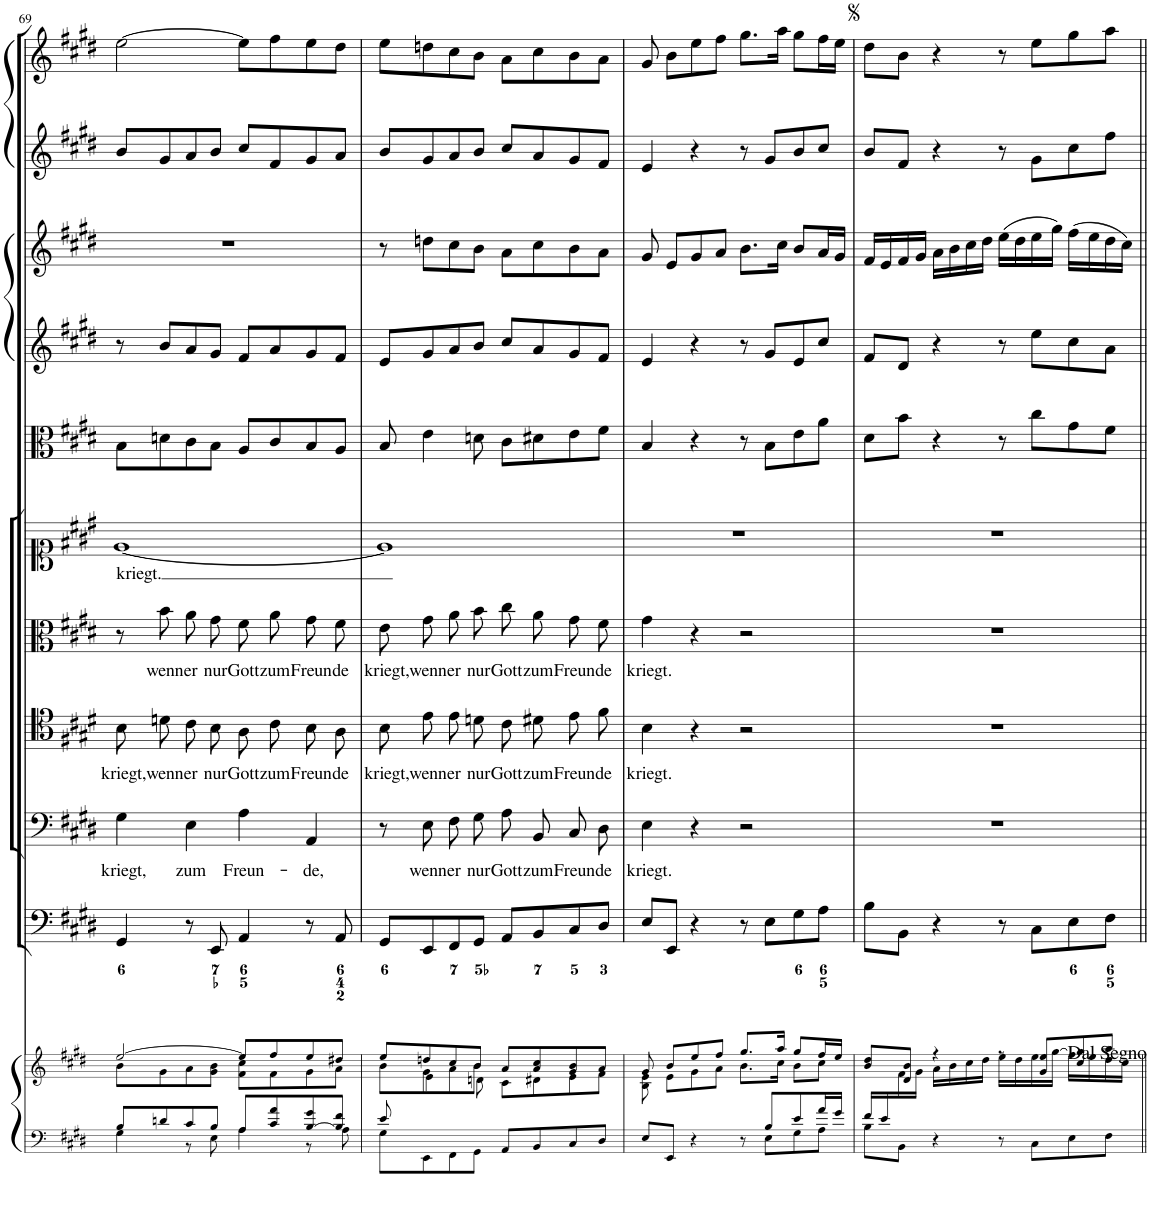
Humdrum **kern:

**kern	**kern	**kern	**kern	**text	**kern	**text	**kern	**text	**kern	**text	**kern	**kern	**kern	**kern	**kern
*part11	*part11	*part10	*part9	*part9	*part8	*part8	*part7	*part7	*part6	*part6	*part5	*part4	*part3	*part2	*part1
*staff12	*staff11	*staff10	*staff9	*staff9	*staff8	*staff8	*staff7	*staff7	*staff6	*staff6	*staff5	*staff4	*staff3	*staff2	*staff1
*I"Piano reduction	*	*I"Continuo	*I"Basso	*	*I"Tenore	*	*I"Alto	*	*I"Soprano	*	*I"Viola	*I"Violino II	*I"Violino I	*I"Oboe d'amore II	*I"Oboe d'amore I
*I'Pno	*	*	*	*	*	*	*	*	*	*	*I'Vla	*I'Vln	*I'Vln	*I'Ob	*I'Ob
!!LO:PB:g=z
*clefF4	*clefG2	*clefF4	*clefF4	*	*clefC4	*	*clefC3	*	*clefC1	*	*clefC3	*clefG2	*clefG2	*clefG2	*clefG2
*k[f#c#g#d#]	*k[f#c#g#d#]	*k[f#c#g#d#]	*k[f#c#g#d#]	*	*k[f#c#g#d#]	*	*k[f#c#g#d#]	*	*k[f#c#g#d#]	*	*k[f#c#g#d#]	*k[f#c#g#d#]	*k[f#c#g#d#]	*k[f#c#g#d#]	*k[f#c#g#d#]
*M4/4	*M4/4	*M4/4	*M4/4	*	*M4/4	*	*M4/4	*	*M4/4	*	*M4/4	*M4/4	*M4/4	*M4/4	*M4/4
*met(c)	*met(c)	*met(c)	*met(c)	*	*met(c)	*	*met(c)	*	*met(c)	*	*met(c)	*met(c)	*met(c)	*met(c)	*met(c)
=69	=69	=69	=69	=69	=69	=69	=69	=69	=69	=69	=69	=69	=69	=69	=69
*^	*^	*	*	*	*	*	*	*	*	*	*	*	*	*	*
!	!	!	!	!	!	!LO:LY:b	!	!LO:LY:b	!	!	!	!LO:LY:b	!	!	!	!	!
8B/L	4G#\	[2ee/	8b\L	4GG#/	4G#\	kriegt,	8B\L	kriegt,	8r	.	[1e	kriegt.	8B\L	8r	1r	8b/L	[2ee\
!	!	!	!	!	!	!	!	!LO:LY:b	!	!LO:LY:b	!	!	!	!	!	!	!
8dn/	.	.	8g#\	.	.	.	8dn\J	wenn	8b\	wenn	.	.	8dn\	8b/L	.	8g#/	.
!	!	!	!	!	!	!LO:LY:b	!	!LO:LY:b	!	!LO:LY:b	!	!	!	!	!	!	!
8c#/	8r	.	8a\	8r	4E\	zum	8c#\L	er	8a\L	er	.	.	8c#\	8a/	.	8a/	.
!	!	!	!	!	!	!	!	!LO:LY:b	!	!LO:LY:b	!	!	!	!	!	!	!
8B/J	8E\	.	8g#\ 8b\J	8EE/	.	.	8B\J	nur	8g#\J	nur	.	.	8B\J	8g#/J	.	8b/J	.
!	!	!	!	!	!	!LO:LY:b	!	!LO:LY:b	!	!LO:LY:b	!	!	!	!	!	!	!
8A/L	4A\	8ee/L]	8f#\ 8cc#\L	4AA/	4A\	Freun-	8A\L	Gott	8f#\L	Gott	.	.	8A/L	8f#/L	.	8cc#/L	8ee\L]
!	!	!	!	!	!	!	!	!LO:LY:b	!	!LO:LY:b	!	!	!	!	!	!	!
8c#/ 8a/	.	8ff#/	8f#\	.	.	.	8c#\J	zum	8a\J	zum	.	.	8c#/	8a/	.	8f#/	8ff#\
!	!	!	!	!	!	!LO:LY:b	!	!LO:LY:b	!	!LO:LY:b	!	!	!	!	!	!	!
[8B/ 8g#/	8r	8ee/	8g#\	8r	4AA/	-de,	8B\L	Freun-	8g#\L	Freun-	.	.	8B/	8g#/	.	8g#/	8ee\
!	!	!	!	!	!	!	!	!LO:LY:b	!	!LO:LY:b	!	!	!	!	!	!	!
8B/] 8f#/J	8A\	8dd#X/J	8a\J	8AA/	.	.	8A\J	-de	8f#\J	-de	.	.	8A/J	8f#/J	.	8a/J	8dd#\J
=70	=70	=70	=70	=70	=70	=70	=70	=70	=70	=70	=70	=70	=70	=70	=70	=70	=70
*	*	*	*^	*	*	*	*	*	*	*	*	*	*	*	*	*	*
!	!	!	!	!	!	!	!	!	!LO:LY:b	!	!LO:LY:b	!	!	!	!	!	!	!
8e/	8G#\L	8ee/L	8b\L	8ryy	8GG#/L	8r	.	8B\L	kriegt,	8e\L	kriegt,	1e]	.	8B/	8e/L	8r	8b/L	8ee\L
!	!	!	!	!	!	!	!LO:LY:b	!	!LO:LY:b	!	!LO:LY:b	!	!	!	!	!	!	!
2..ryy	8EE\	8ddn/	8g#\	4e\	8EE/	8E\	wenn	8e\J	wenn	8g#\J	wenn	.	.	4e\	8g#/	8ddn\L	8g#/	8ddn\
!	!	!	!	!	!	!	!LO:LY:b	!	!LO:LY:b	!	!LO:LY:b	!	!	!	!	!	!	!
.	8FF#\	8cc#/	8a\	.	8FF#/	8F#\L	er	8e\L	er	8a\L	er	.	.	.	8a/	8cc#\	8a/	8cc#\
!	!	!	!	!	!	!	!LO:LY:b	!	!LO:LY:b	!	!LO:LY:b	!	!	!	!	!	!	!
.	8GG#\J	8b/J	8b\J	8dn\	8GG#/J	8G#\J	nur	8dn\J	nur	8b\J	nur	.	.	8dn\	8b/J	8b\J	8b/J	8b\J
!	!	!	!	!	!	!	!LO:LY:b	!	!LO:LY:b	!	!LO:LY:b	!	!	!	!	!	!	!
.	8AA/L	8a/L	8c#\L	2ryy	8AA/L	8A\L	Gott	8c#\L	Gott	8cc#\L	Gott	.	.	8c#\L	8cc#/L	8a\L	8cc#/L	8a\L
!	!	!	!	!	!	!	!LO:LY:b	!	!LO:LY:b	!	!LO:LY:b	!	!	!	!	!	!	!
.	8BB/	8a/ 8cc#/	8d#X\	.	8BB/	8BB\J	zum	8d#X\J	zum	8a\J	zum	.	.	8d#X\	8a/	8cc#\	8a/	8cc#\
!	!	!	!	!	!	!	!LO:LY:b	!	!LO:LY:b	!	!LO:LY:b	!	!	!	!	!	!	!
.	8C#/	8g#/ 8b/	8e\	.	8C#/	8C#/L	Freun-	8e\L	Freun-	8g#\L	Freun-	.	.	8e\	8g#/	8b\	8g#/	8b\
!	!	!	!	!	!	!	!LO:LY:b	!	!LO:LY:b	!	!LO:LY:b	!	!	!	!	!	!	!
.	8D#/J	8a/J	8f#\J	.	8D#/J	8D#/J	-de	8f#\J	-de	8f#\J	-de	.	.	8f#\J	8f#/J	8a\J	8f#/J	8a\J
*	*	*	*v	*v	*	*	*	*	*	*	*	*	*	*	*	*	*	*
=71	=71	=71	=71	=71	=71	=71	=71	=71	=71	=71	=71	=71	=71	=71	=71	=71	=71
!	!	!	!	!	!	!LO:LY:b	!	!LO:LY:b	!	!LO:LY:b	!	!	!	!	!	!	!
8E/L	2ryy	8g#/	8B\ 8e\	8E/L	4E\	kriegt.	4B\	kriegt.	4g#\	kriegt.	1r	.	4B/	4e/	8g#/	4e/	8g#/
8EE/J	.	8b/L	8e\L	8EE/J	.	.	.	.	.	.	.	.	.	.	8e/L	.	8b\L
4r	.	8ee/	8g#\	4r	4r	.	4r	.	4r	.	.	.	4r	4r	8g#/	4r	8ee\
.	.	8ff#/J	8a\J	.	.	.	.	.	.	.	.	.	.	.	8a/J	.	8ff#\J
8r	8ryy	8.gg#/L	8.b\L	8r	2r	.	2r	.	2r	.	.	.	8r	8r	8.b\L	8r	8.gg#\L
8B/L	8E\L	.	.	8E\L	.	.	.	.	.	.	.	.	8B\L	8g#/L	.	8g#/L	.
.	.	16aa/Jk	16cc#\Jk	.	.	.	.	.	.	.	.	.	.	.	16cc#\Jk	.	16aa\Jk
8e/	8G#\	8gg#/L	8b\L	8G#\	.	.	.	.	.	.	.	.	8e\	8e/	8b/L	8b/	8gg#\L
16a/L	8A\J	16ff#/L	8cc#\J	8A\J	.	.	.	.	.	.	.	.	8a\J	8cc#/J	16a/L	8cc#/J	16ff#\L
16g#/JJ	.	16ee/JJ	.	.	.	.	.	.	.	.	.	.	.	.	16g#/JJ	.	16ee\JJ
=72	=72	=72	=72	=72	=72	=72	=72	=72	=72	=72	=72	=72	=72	=72	=72	=72	=72
16f#/LL	8B\L	8b/ 8dd#/L	8ryy	8B\L	1r	.	1r	.	1r	.	1r	.	8d#\L	8f#/L	16f#/LL	8b/L	8dd#\L
16e/	.	.	.	.	.	.	.	.	.	.	.	.	.	.	16e/	.	.
2..ryy	8BB\J	8d#/ 8b/J	16f#\	8BB\J	.	.	.	.	.	.	.	.	8b\J	8d#/J	16f#/	8f#/J	8b\J
.	.	.	16g#\JJ	.	.	.	.	.	.	.	.	.	.	.	16g#/JJ	.	.
.	4r	4r	16a\LL	4r	.	.	.	.	.	.	.	.	4r	4r	16a\LL	4r	4r
.	.	.	16b\	.	.	.	.	.	.	.	.	.	.	.	16b\	.	.
.	.	.	16cc#\	.	.	.	.	.	.	.	.	.	.	.	16cc#\	.	.
.	.	.	16dd#\JJ	.	.	.	.	.	.	.	.	.	.	.	16dd#\JJ	.	.
.	8r	8r	16ee\LL	8r	.	.	.	.	.	.	.	.	8r	8r	(16ee\LL	8r	8r
.	.	.	16dd#\	.	.	.	.	.	.	.	.	.	.	.	16dd#\	.	.
.	8C#\L	8g#/ 8ee/L	16ee\	8C#\L	.	.	.	.	.	.	.	.	8cc#\L	8ee\L	16ee\	8g#\L	8ee\L
.	.	.	[>16gg#\JJ	.	.	.	.	.	.	.	.	.	.	.	16gg#\JJ)	.	.
.	8E\	8cc#/ 8gg#/]	16ff#\LL	8E\	.	.	.	.	.	.	.	.	8g#\	8cc#\	(16ff#\LL	8cc#\	8gg#\
.	.	.	16ee\	.	.	.	.	.	.	.	.	.	.	.	16ee\	.	.
.	8F#\J	8aa/J	16dd#\	8F#\J	.	.	.	.	.	.	.	.	8f#\J	8a\J	16dd#\	8ff#\J	8aa\J
.	.	.	16cc#\JJ	.	.	.	.	.	.	.	.	.	.	.	16cc#\JJ)	.	.
*v	*v	*	*	*	*	*	*	*	*	*	*	*	*	*	*	*	*
*	*v	*v	*	*	*	*	*	*	*	*	*	*	*	*	*	*
=||	=||	=||	=||	=||	=||	=||	=||	=||	=||	=||	=||	=||	=||	=||	=||
*-	*-	*-	*-	*-	*-	*-	*-	*-	*-	*-	*-	*-	*-	*-	*-
